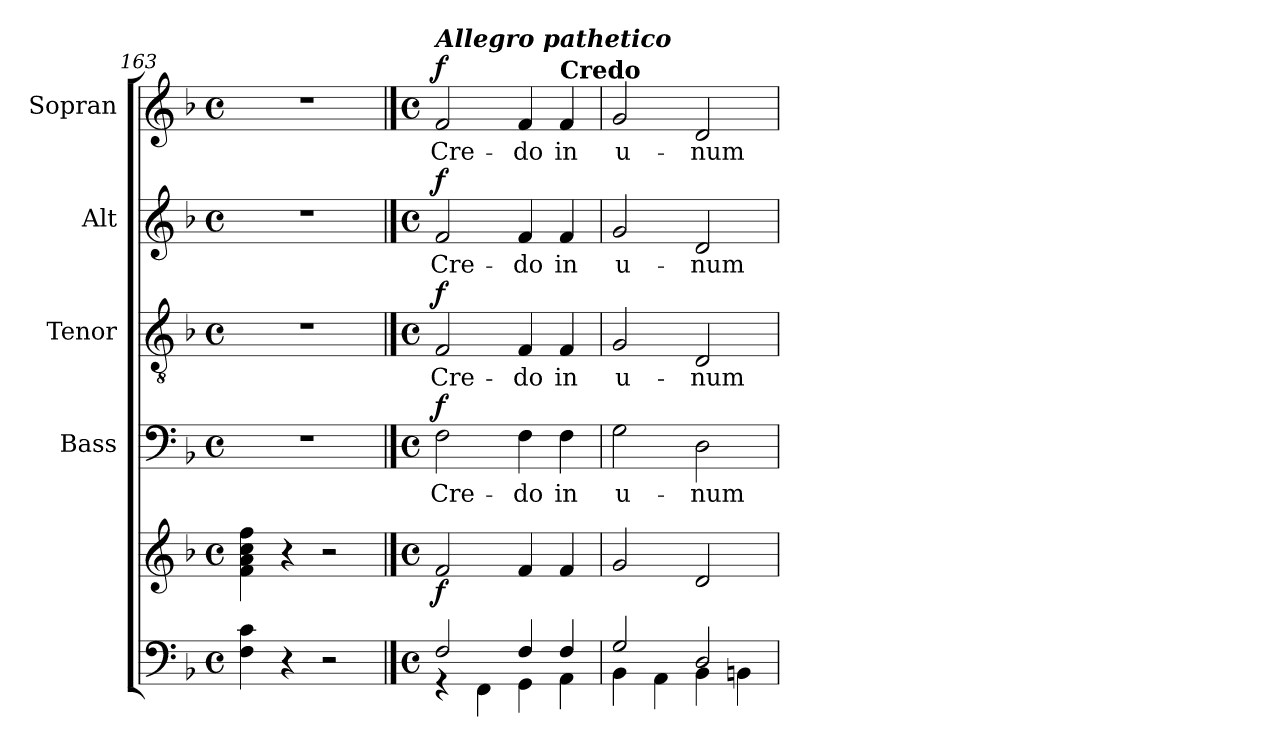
**kern	**kern	**dynam	**kern	**text	**dynam	**kern	**text	**dynam	**kern	**text	**dynam	**kern	**text	**dynam
*part5	*part5	*part5	*part4	*part4	*part4	*part3	*part3	*part3	*part2	*part2	*part2	*part1	*part1	*part1
*staff6	*staff5	*staff5/6	*staff4	*staff4	*staff4	*staff3	*staff3	*staff3	*staff2	*staff2	*staff2	*staff1	*staff1	*staff1
*	*	*	*I"Bass	*	*	*I"Tenor	*	*	*I"Alt	*	*	*I"Sopran	*	*
*	*	*	*I'B.	*	*	*I'T.	*	*	*I'A.	*	*	*I'S.	*	*
*clefF4	*clefG2	*	*clefF4	*	*	*clefGv2	*	*	*clefG2	*	*	*clefG2	*	*
*k[b-]	*k[b-]	*	*k[b-]	*	*	*k[b-]	*	*	*k[b-]	*	*	*k[b-]	*	*
*F:	*F:	*	*F:	*	*	*F:	*	*	*F:	*	*	*F:	*	*
*M4/4	*M4/4	*	*M4/4	*	*	*M4/4	*	*	*M4/4	*	*	*M4/4	*	*
*met(c)	*met(c)	*	*met(c)	*	*	*met(c)	*	*	*met(c)	*	*	*met(c)	*	*
=163	=163	=163	=163	=163	=163	=163	=163	=163	=163	=163	=163	=163	=163	=163
4F\ 4c\	4f\ 4a\ 4cc\ 4ff\	.	1r	.	.	1r	.	.	1r	.	.	1r	.	.
4r	4r	.	.	.	.	.	.	.	.	.	.	.	.	.
2r	2r	.	.	.	.	.	.	.	.	.	.	.	.	.
!!LO:PB:g=z
==164	==164	==164	==164	==164	==164	==164	==164	==164	==164	==164	==164	==164	==164	==164
*M4/4	*M4/4	*	*M4/4	*	*	*M4/4	*	*	*M4/4	*	*	*M4/4	*	*
*met(c)	*met(c)	*	*met(c)	*	*	*met(c)	*	*	*met(c)	*	*	*met(c)	*	*
*^	*	*	*	*	*	*	*	*	*	*	*	*	*	*
!	!	!	!	!	!	!	!	!	!	!	!	!	!LO:TX:a:Bi:t=Allegro pathetico	!	!
!	!	!	!LO:DY:b	!	!LO:LY:b	!LO:DY:a	!	!LO:LY:b	!LO:DY:a	!	!LO:LY:b	!LO:DY:a	!	!LO:LY:b	!LO:DY:a
2F/	4rGG	2f/	f	2F\	Cre-	f	2F/	Cre-	f	2f/	Cre-	f	2f/	Cre-	f
.	4FF\	.	.	.	.	.	.	.	.	.	.	.	.	.	.
!	!	!	!	!	!LO:LY:b	!	!	!LO:LY:b	!	!	!LO:LY:b	!	!	!LO:LY:b	!
4F/	4GG\	4f/	.	4F\	-do	.	4F/	-do	.	4f/	-do	.	4f/	-do	.
!	!	!	!	!	!	!	!	!	!	!	!	!	!LO:TX:a:B:t=Credo	!	!
!	!	!	!	!	!LO:LY:b	!	!	!LO:LY:b	!	!	!LO:LY:b	!	!	!LO:LY:b	!
4F/	4AA\	4f/	.	4F\	in	.	4F/	in	.	4f/	in	.	4f/	in	.
=165	=165	=165	=165	=165	=165	=165	=165	=165	=165	=165	=165	=165	=165	=165	=165
!	!	!	!	!	!LO:LY:b	!	!	!LO:LY:b	!	!	!LO:LY:b	!	!	!LO:LY:b	!
2G/	4BB-\	2g/	.	2G\	u-	.	2G/	u-	.	2g/	u-	.	2g/	u-	.
.	4AA\	.	.	.	.	.	.	.	.	.	.	.	.	.	.
!	!	!	!	!	!LO:LY:b	!	!	!LO:LY:b	!	!	!LO:LY:b	!	!	!LO:LY:b	!
2D/	4BB-\	2d/	.	2D\	-num	.	2D/	-num	.	2d/	-num	.	2d/	-num	.
.	4BBn\	.	.	.	.	.	.	.	.	.	.	.	.	.	.
*v	*v	*	*	*	*	*	*	*	*	*	*	*	*	*	*
=	=	=	=	=	=	=	=	=	=	=	=	=	=	=
*-	*-	*-	*-	*-	*-	*-	*-	*-	*-	*-	*-	*-	*-	*-
